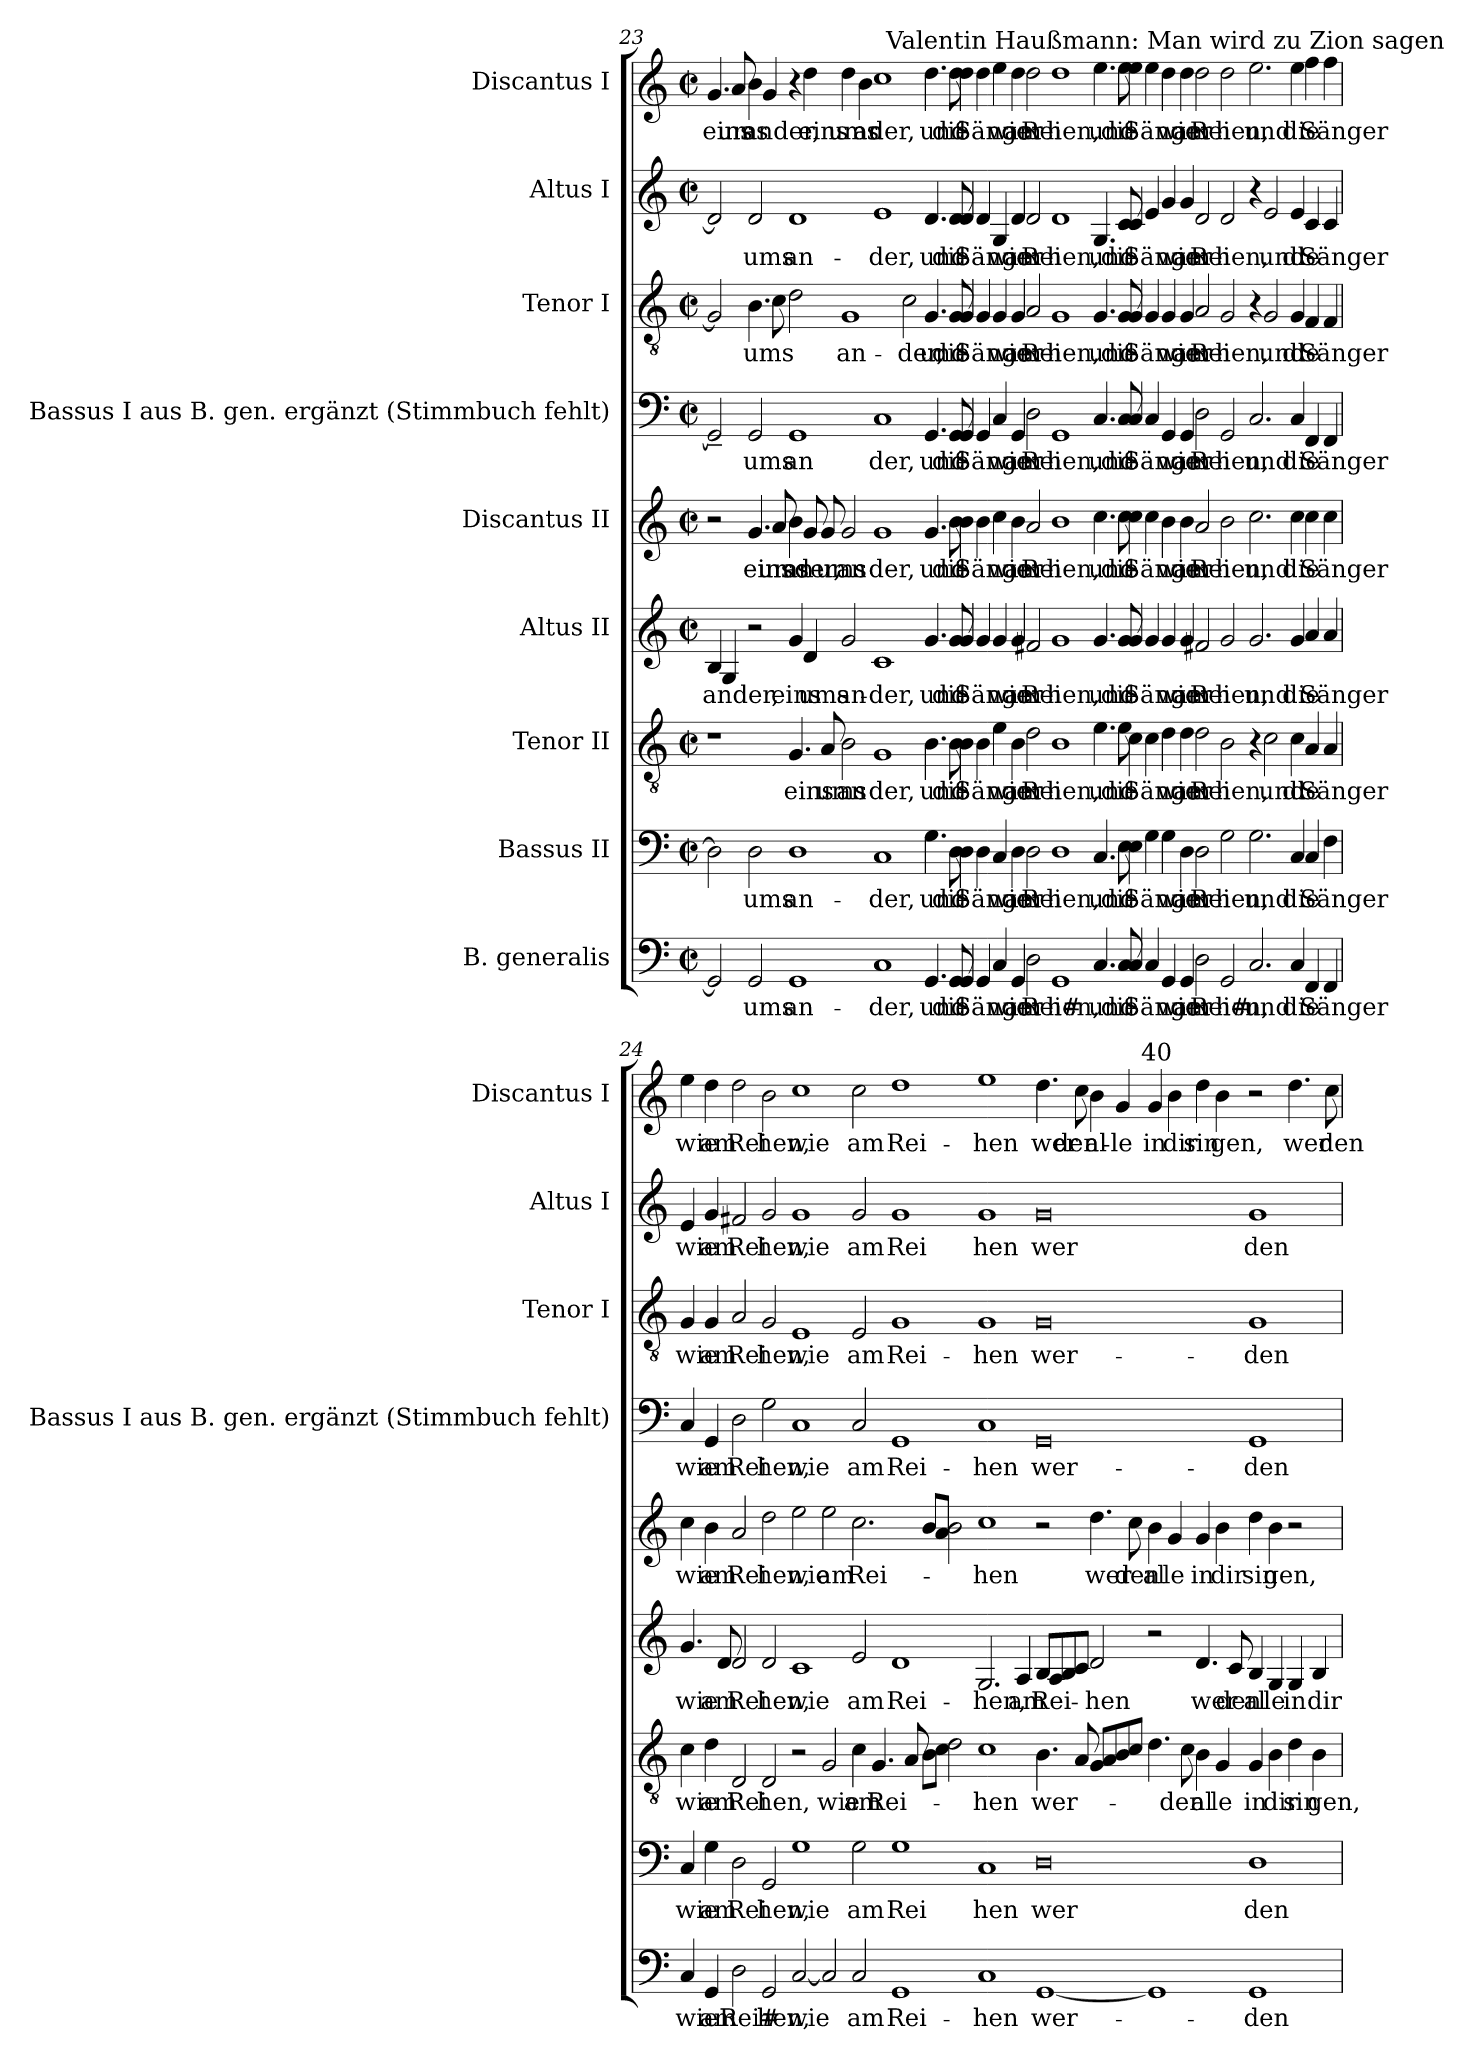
**kern	**text	**kern	**text	**kern	**text	**kern	**text	**kern	**text	**kern	**text	**kern	**text	**kern	**text	**kern	**text
*part9	*part9	*part8	*part8	*part7	*part7	*part6	*part6	*part5	*part5	*part4	*part4	*part3	*part3	*part2	*part2	*part1	*part1
*staff9	*staff9	*staff8	*staff8	*staff7	*staff7	*staff6	*staff6	*staff5	*staff5	*staff4	*staff4	*staff3	*staff3	*staff2	*staff2	*staff1	*staff1
*I"B. generalis	*	*I"Bassus II	*	*I"Tenor II	*	*I"Altus II	*	*I"Discantus II	*	*I"Bassus I aus B. gen. ergänzt  (Stimmbuch fehlt)	*	*I"Tenor I	*	*I"Altus I	*	*I"Discantus I	*
*	*	*	*	*	*	*	*	*	*	*I'Bassus I aus B. gen. ergänzt  (Stimmbuch fehlt)	*	*I'Tenor I	*	*I'Altus I	*	*I'Discantus I	*
!!LO:PB:g=z
*clefF4	*	*clefF4	*	*clefGv2	*	*clefG2	*	*clefG2	*	*clefF4	*	*clefGv2	*	*clefG2	*	*clefG2	*
*M2/2	*	*M2/2	*	*M2/2	*	*M2/2	*	*M2/2	*	*M2/2	*	*M2/2	*	*M2/2	*	*M2/2	*
*met(c|)	*	*met(c|)	*	*met(c|)	*	*met(c|)	*	*met(c|)	*	*met(c|)	*	*met(c|)	*	*met(c|)	*	*met(c|)	*
=23	=23	=23	=23	=23	=23	=23	=23	=23	=23	=23	=23	=23	=23	=23	=23	=23	=23
!	!	!	!	!	!	!	!LO:LY:b	!	!	!	!	!	!	!	!	!	!LO:LY:b:cj
*	*	*	*	*	*	*	*	*	*	*	*	*	*	*	*	*^	*
2GG/]	.	2D\]	.	1r	.	4B/	ander,	2r	.	2GG~</]	.	2G/]	.	2d/]	.	4.g/	1ryy	eins
.	.	.	.	.	.	4G/	.	.	.	.	.	.	.	.	.	.	.	.
!	!	!	!	!	!	!	!	!	!	!	!	!	!	!	!	!	!	!LO:LY:b:cj
.	.	.	.	.	.	.	.	.	.	.	.	.	.	.	.	8a/	.	ums
!	!LO:LY:b:cj	!	!LO:LY:b:cj	!	!	!	!	!	!LO:LY:b:cj	!	!LO:LY:b:cj	!	!LO:LY:b:cj	!	!LO:LY:b:cj	!	!	!LO:LY:b
2GG/	ums	2D\	ums	.	.	2r	.	4.g/	eins	2GG/	ums	4.B\	ums	2d/	ums	4b\	.	ander,
.	.	.	.	.	.	.	.	.	.	.	.	.	.	.	.	4g/	.	.
!	!	!	!	!	!	!	!	!	!LO:LY:b:cj	!	!	!	!	!	!	!	!	!
.	.	.	.	.	.	.	.	8a/	ums	.	.	8c\	.	.	.	.	.	.
!	!LO:LY:b:cj	!	!LO:LY:b:cj	!	!LO:LY:b:cj	!	!LO:LY:b:cj	!	!LO:LY:b:cj	!	!LO:LY:b:cj	!	!	!	!LO:LY:b:cj	!	!	!
1GG	an-	1D	an-	4.G/	eins	4g/	eins	4b\	an	1GG	an	2d\	.	1d	an-	4r	1ryy	.
!	!	!	!	!	!	!	!LO:LY:b:cj	!	!LO:LY:b:cj	!	!	!	!	!	!	!	!	!LO:LY:b:cj
.	.	.	.	.	.	4d/	ums	8g/	der,	.	.	.	.	.	.	4dd\	.	eins
!	!	!	!	!	!LO:LY:b:cj	!	!	!	!LO:LY:b:cj	!	!	!	!	!	!	!	!	!
.	.	.	.	8A/	ums	.	.	8g/	ums	.	.	.	.	.	.	.	.	.
!	!	!	!	!	!LO:LY:b:cj	!	!LO:LY:b:cj	!	!LO:LY:b:cj	!	!	!	!LO:LY:b:cj	!	!	!	!	!LO:LY:b:cj
.	.	.	.	2B\	an	2g/	an-	2g/	an	.	.	1G	an-	.	.	4dd\	.	ums
!	!	!	!	!	!	!	!	!	!	!	!	!	!	!	!	!	!	!LO:LY:b:cj
.	.	.	.	.	.	.	.	.	.	.	.	.	.	.	.	4b\	.	an-
!	!LO:LY:b:cj	!	!LO:LY:b:cj	!	!LO:LY:b:cj	!	!LO:LY:b:cj	!	!LO:LY:b:cj	!	!LO:LY:b:cj	!	!	!	!LO:LY:b:cj	!	!	!LO:LY:b:cj
1C	-der,	1C	-der,	1G	der,	1c	-der,	1g	der,	1C	der,	.	.	1e	-der,	1cc	8.ryy	-der,
!	!	!	!	!	!	!	!	!	!	!	!	!	!	!	!	!	!LO:TX:a:t=Valentin Haußmann&colon; Man wird zu Zion sagen	!
.	.	.	.	.	.	.	.	.	.	.	.	.	.	.	.	.	1ryy	.
!	!	!	!	!	!	!	!	!	!	!	!	!	!LO:LY:b:cj	!	!	!	!	!
.	.	.	.	.	.	.	.	.	.	.	.	2c\	-der,	.	.	.	.	.
!	!LO:LY:b:cj	!	!LO:LY:b:cj	!	!LO:LY:b:cj	!	!LO:LY:b:cj	!	!LO:LY:b:cj	!	!LO:LY:b:cj	!	!LO:LY:b:cj	!	!LO:LY:b:cj	!	!	!LO:LY:b:cj
4.GG/	und	4.G\	und	4.B\	und	4.g/	und	4.g/	und	4.GG/	und	4.G/	und	4.d/	und	4.dd\	.	und
.	.	.	.	.	.	.	.	.	.	.	.	.	.	.	.	.	1ryy	.
!	!LO:LY:b:cj	!	!LO:LY:b:cj	!	!LO:LY:b:cj	!	!LO:LY:b:cj	!	!LO:LY:b:cj	!	!LO:LY:b:cj	!	!LO:LY:b:cj	!	!LO:LY:b:cj	!	!	!LO:LY:b:cj
8GG/	die	8D\	die	8B\	die	8g/	die	8b\	die	8GG/	die	8G/	die	8d/	die	8dd\	.	die
!	!LO:LY:b:cj	!	!LO:LY:b:cj	!	!LO:LY:b:cj	!	!LO:LY:b:cj	!	!LO:LY:b:cj	!	!LO:LY:b:cj	!	!LO:LY:b:cj	!	!LO:LY:b:cj	!	!	!LO:LY:b:cj
4GG/	Sänger	4D\	Sänger	4B\	Sänger	4g/	Sänger	4b\	Sänger	4GG/	Sänger	4G/	Sänger	4d/	Sänger	4dd\	.	Sänger
4GG/	.	4D\	.	4B\	.	4g/	.	4b\	.	4GG/	.	4G/	.	4d/	.	4dd\	.	.
!	!LO:LY:b:cj	!	!LO:LY:b:cj	!	!LO:LY:b:cj	!	!LO:LY:b:cj	!	!LO:LY:b:cj	!	!LO:LY:b:cj	!	!LO:LY:b:cj	!	!LO:LY:b:cj	!	!	!LO:LY:b:cj
4C/	wie	4C/	wie	4e\	wie	4g/	wie	4cc\	wie	4C/	wie	4G/	wie	4G/	wie	4ee\	.	wie
.	.	.	.	.	.	.	.	.	.	.	.	.	.	.	.	.	1ryy	.
!	!LO:LY:b:cj	!	!LO:LY:b:cj	!	!LO:LY:b:cj	!	!LO:LY:b:cj	!	!LO:LY:b:cj	!	!LO:LY:b:cj	!	!LO:LY:b:cj	!	!LO:LY:b:cj	!	!	!LO:LY:b:cj
4GG/	am	4D\	am	4B\	am	4g/	am	4b\	am	4GG/	am	4G/	am	4d/	am	4dd\	.	am
!	!LO:LY:b:rj	!	!LO:LY:b:cj	!	!LO:LY:b:cj	!	!LO:LY:b:cj	!	!LO:LY:b:cj	!	!LO:LY:b:cj	!	!LO:LY:b:cj	!	!LO:LY:b:cj	!	!	!LO:LY:b:cj
2D\	Rei#-	2D\	Rei-	2d\	Rei	2f#X/	Rei-	2a/	Rei	2D\	Rei	2A/	Rei-	2d/	Rei-	2dd\	.	Rei-
!	!LO:LY:b:cj	!	!LO:LY:b:cj	!	!LO:LY:b:cj	!	!LO:LY:b:cj	!	!LO:LY:b:cj	!	!LO:LY:b:cj	!	!LO:LY:b:cj	!	!LO:LY:b:cj	!	!	!LO:LY:b:cj
1GG	-hen,	1D	-hen,	1B	hen,	1g	-hen,	1b	hen,	1GG	hen,	1G	-hen,	1d	-hen,	1dd	.	-hen,
.	.	.	.	.	.	.	.	.	.	.	.	.	.	.	.	.	1ryy	.
!	!LO:LY:b:cj	!	!LO:LY:b:cj	!	!LO:LY:b:cj	!	!LO:LY:b:cj	!	!LO:LY:b:cj	!	!LO:LY:b:cj	!	!LO:LY:b:cj	!	!LO:LY:b:cj	!	!	!LO:LY:b:cj
4.C/	und	4.C/	und	4.e\	und	4.g/	und	4.cc\	und	4.C/	und	4.G/	und	4.G/	und	4.ee\	.	und
.	.	.	.	.	.	.	.	.	.	.	.	.	.	.	.	.	1ryy	.
!	!LO:LY:b:cj	!	!LO:LY:b:cj	!	!LO:LY:b:cj	!	!LO:LY:b:cj	!	!LO:LY:b:cj	!	!LO:LY:b:cj	!	!LO:LY:b:cj	!	!LO:LY:b:cj	!	!	!LO:LY:b:cj
8C/	die	8E\	die	8e\	die	8g/	die	8cc\	die	8C/	die	8G/	die	8c/	die	8ee\	.	die
!	!LO:LY:b:cj	!	!LO:LY:b:cj	!	!LO:LY:b:cj	!	!LO:LY:b:cj	!	!LO:LY:b:cj	!	!LO:LY:b:cj	!	!LO:LY:b:cj	!	!LO:LY:b:cj	!	!	!LO:LY:b:cj
4C/	Sänger	4E\	Sänger	4c\	Sänger	4g/	Sänger	4cc\	Sänger	4C/	Sänger	4G/	Sänger	4c/	Sänger	4ee\	.	Sänger
4C/	.	4G\	.	4c\	.	4g/	.	4cc\	.	4C/	.	4G/	.	4e/	.	4ee\	.	.
!	!LO:LY:b:cj	!	!LO:LY:b:cj	!	!LO:LY:b:cj	!	!LO:LY:b:cj	!	!LO:LY:b:cj	!	!LO:LY:b:cj	!	!LO:LY:b:cj	!	!LO:LY:b:cj	!	!	!LO:LY:b:cj
4GG/	wie	4G\	wie	4d\	wie	4g/	wie	4b\	wie	4GG/	wie	4G/	wie	4g/	wie	4dd\	.	wie
.	.	.	.	.	.	.	.	.	.	.	.	.	.	.	.	.	1ryy	.
!	!LO:LY:b:cj	!	!LO:LY:b:cj	!	!LO:LY:b:cj	!	!LO:LY:b:cj	!	!LO:LY:b:cj	!	!LO:LY:b:cj	!	!LO:LY:b:cj	!	!LO:LY:b:cj	!	!	!LO:LY:b:cj
4GG/	am	4D\	am	4d\	am	4g/	am	4b\	am	4GG/	am	4G/	am	4g/	am	4dd\	.	am
!	!LO:LY:b:rj	!	!LO:LY:b:cj	!	!LO:LY:b:cj	!	!LO:LY:b:cj	!	!LO:LY:b:cj	!	!LO:LY:b:cj	!	!LO:LY:b:cj	!	!LO:LY:b:cj	!	!	!LO:LY:b:cj
2D\	Rei#-	2D\	Rei-	2d\	Rei	2f#X/	Rei-	2a/	Rei	2D\	Rei	2A/	Rei-	2d/	Rei-	2dd\	.	Rei-
!	!LO:LY:b:cj	!	!LO:LY:b:cj	!	!LO:LY:b:cj	!	!LO:LY:b:cj	!	!LO:LY:b:cj	!	!LO:LY:b:cj	!	!LO:LY:b:cj	!	!LO:LY:b:cj	!	!	!LO:LY:b:cj
2GG/	-hen,	2G\	-hen,	2B\	hen,	2g/	-hen,	2b\	hen,	2GG/	hen,	2G/	-hen,	2d/	-hen,	2dd\	.	-hen,
.	.	.	.	.	.	.	.	.	.	.	.	.	.	.	.	.	1ryy	.
!	!LO:LY:b:cj	!	!LO:LY:b:cj	!	!	!	!LO:LY:b:cj	!	!LO:LY:b:cj	!	!LO:LY:b:cj	!	!	!	!	!	!	!LO:LY:b:cj
2.C/	und	2.G\	und	4r	.	2.g/	und	2.cc\	und	2.C/	und	4r	.	4r	.	2.ee\	.	und
!	!	!	!	!	!LO:LY:b:cj	!	!	!	!	!	!	!	!LO:LY:b:cj	!	!LO:LY:b:cj	!	!	!
.	.	.	.	2c\	und	.	.	.	.	.	.	2G/	und	2e/	und	.	.	.
.	.	.	.	.	.	.	.	.	.	.	.	.	.	.	.	.	2ryy	.
!	!LO:LY:b:cj	!	!LO:LY:b:cj	!	!LO:LY:b:cj	!	!LO:LY:b:cj	!	!LO:LY:b:cj	!	!LO:LY:b:cj	!	!LO:LY:b:cj	!	!LO:LY:b:cj	!	!	!LO:LY:b:cj
4C/	die	4C/	die	4c\	die	4g/	die	4cc\	die	4C/	die	4G/	die	4e/	die	4ee\	.	die
!	!LO:LY:b:cj	!	!LO:LY:b:cj	!	!LO:LY:b:cj	!	!LO:LY:b:cj	!	!LO:LY:b:cj	!	!LO:LY:b:cj	!	!LO:LY:b:cj	!	!LO:LY:b:cj	!	!	!LO:LY:b:cj
4FF/	Sänger	4C/	Sänger	4A/	Sänger	4a/	Sänger	4cc\	Sänger	4FF/	Sänger	4F/	Sänger	4c/	Sänger	4ff\	.	Sänger
.	.	.	.	.	.	.	.	.	.	.	.	.	.	.	.	.	4ryy	.
4FF/	.	4F\	.	4A/	.	4a/	.	4cc\	.	4FF/	.	4F/	.	4c/	.	4ff\	.	.
.	.	.	.	.	.	.	.	.	.	.	.	.	.	.	.	.	16ryy	.
!!LO:LB:g=z	!!
=24	=24	=24	=24	=24	=24	=24	=24	=24	=24	=24	=24	=24	=24	=24	=24	=24	=24	=24
!	!LO:LY:b:cj	!	!LO:LY:b:cj	!	!LO:LY:b:cj	!	!LO:LY:b:cj	!	!LO:LY:b:cj	!	!LO:LY:b:cj	!	!LO:LY:b:cj	!	!LO:LY:b:cj	!	!	!LO:LY:b:cj
4C/	wie	4C/	wie	4c\	wie	4.g/	wie	4cc\	wie	4C/	wie	4G/	wie	4e/	wie	4ee\	1ryy	wie
!	!LO:LY:b:cj	!	!LO:LY:b:cj	!	!LO:LY:b:cj	!	!	!	!LO:LY:b:cj	!	!LO:LY:b:cj	!	!LO:LY:b:cj	!	!LO:LY:b:cj	!	!	!LO:LY:b:cj
4GG/	am	4G\	am	4d\	am	.	.	4b\	am	4GG/	am	4G/	am	4g/	am	4dd\	.	am
!	!	!	!	!	!	!	!LO:LY:b:cj	!	!	!	!	!	!	!	!	!	!	!
.	.	.	.	.	.	8d/	am	.	.	.	.	.	.	.	.	.	.	.
!	!LO:LY:b:rj	!	!LO:LY:b:cj	!	!LO:LY:b:cj	!	!LO:LY:b:cj	!	!LO:LY:b:cj	!	!LO:LY:b:cj	!	!LO:LY:b:cj	!	!LO:LY:b:cj	!	!	!LO:LY:b:cj
2D\	Rei#-	2D\	Rei	2D/	Rei-	2d/	Rei-	2a/	Rei-	2D\	Rei-	2A/	Rei-	2f#X/	Rei	2dd\	.	Rei-
!	!LO:LY:b:cj	!	!LO:LY:b:cj	!	!LO:LY:b:cj	!	!LO:LY:b:cj	!	!LO:LY:b:cj	!	!LO:LY:b:cj	!	!LO:LY:b:cj	!	!LO:LY:b:cj	!	!	!LO:LY:b:cj
2GG/	-hen,	2GG/	hen,	2D/	-hen,	2d/	-hen,	2dd\	-hen,	2G\	-hen,	2G/	-hen,	2g/	hen,	2b\	1ryy	-hen,
!	!LO:LY:b:cj	!	!LO:LY:b:cj	!	!	!	!LO:LY:b:cj	!	!LO:LY:b:cj	!	!LO:LY:b:cj	!	!LO:LY:b:cj	!	!LO:LY:b:cj	!	!	!LO:LY:b:cj
[<2C/	wie	1G	wie	2r	.	1c	wie	2ee\	wie	1C	wie	1E	wie	1g	wie	1cc	.	wie
!	!	!	!	!	!LO:LY:b:cj	!	!	!	!LO:LY:b:cj	!	!	!	!	!	!	!	!	!
2C/]	.	.	.	2G/	wie	.	.	2ee\	am	.	.	.	.	.	.	.	1ryy	.
!	!LO:LY:b:cj	!	!LO:LY:b:cj	!	!LO:LY:b:cj	!	!LO:LY:b:cj	!	!LO:LY:b:cj	!	!LO:LY:b:cj	!	!LO:LY:b:cj	!	!LO:LY:b:cj	!	!	!LO:LY:b:cj
2C/	am	2G\	am	4c\	am	2e/	am	2.cc\	Rei-	2C/	am	2E/	am	2g/	am	2cc\	.	am
!	!	!	!	!	!LO:LY:b:cj	!	!	!	!	!	!	!	!	!	!	!	!	!
.	.	.	.	4.G/	Rei-	.	.	.	.	.	.	.	.	.	.	.	.	.
!	!LO:LY:b:cj	!	!LO:LY:b:cj	!	!	!	!LO:LY:b:cj	!	!	!	!LO:LY:b:cj	!	!LO:LY:b:cj	!	!LO:LY:b:cj	!	!	!LO:LY:b:cj
1GG	Rei-	1G	Rei	.	.	1d	Rei-	.	.	1GG	Rei-	1G	Rei-	1g	Rei	1dd	1ryy	Rei-
.	.	.	.	8A/	.	.	.	.	.	.	.	.	.	.	.	.	.	.
.	.	.	.	8B\L	.	.	.	8b/L	.	.	.	.	.	.	.	.	.	.
.	.	.	.	8c\J	.	.	.	8a/J	.	.	.	.	.	.	.	.	.	.
.	.	.	.	2d\	.	.	.	2b\	.	.	.	.	.	.	.	.	.	.
!	!LO:LY:b:cj	!	!LO:LY:b:cj	!	!LO:LY:b:cj	!	!LO:LY:b:cj	!	!LO:LY:b:cj	!	!LO:LY:b:cj	!	!LO:LY:b:cj	!	!LO:LY:b:cj	!	!	!LO:LY:b:cj
1C	-hen	1C	hen	1c	-hen	2.G/	-hen,	1cc	-hen	1C	-hen	1G	-hen	1g	hen	1ee	1ryy	-hen
!	!	!	!	!	!	!	!LO:LY:b:cj	!	!	!	!	!	!	!	!	!	!	!
.	.	.	.	.	.	4A/	am	.	.	.	.	.	.	.	.	.	.	.
!	!LO:LY:b:cj	!	!LO:LY:b:cj	!	!LO:LY:b:cj	!	!LO:LY:b:cj	!	!	!	!LO:LY:b:cj	!	!LO:LY:b:cj	!	!LO:LY:b:cj	!	!	!LO:LY:b:cj
[<1GG<	wer-	0D	wer	4.B\	wer-	8B/L	Rei-	2r	.	0GG	wer-	0G	wer-	0g	wer	4.dd\	2ryy	wer-
.	.	.	.	.	.	8A/	.	.	.	.	.	.	.	.	.	.	.	.
.	.	.	.	.	.	8B/	.	.	.	.	.	.	.	.	.	.	.	.
!	!	!	!	!	!	!	!	!	!	!	!	!	!	!	!	!	!	!LO:LY:b:cj
.	.	.	.	8A/	.	8c/J	.	.	.	.	.	.	.	.	.	8cc\	.	-den
!	!	!	!	!	!	!	!LO:LY:b:cj	!	!LO:LY:b:cj	!	!	!	!	!	!	!	!	!LO:LY:b:cj
.	.	.	.	8G/L	.	2d/	-hen	4.dd\	wer-	.	.	.	.	.	.	4b\	4ryy	al-
.	.	.	.	8A/	.	.	.	.	.	.	.	.	.	.	.	.	.	.
!	!	!	!	!	!	!	!	!	!	!	!	!	!	!	!	!	!	!LO:LY:b:cj
.	.	.	.	8B/	.	.	.	.	.	.	.	.	.	.	.	4g/	8ryy	-le
!	!	!	!	!	!	!	!	!	!LO:LY:b:cj	!	!	!	!	!	!	!	!	!
.	.	.	.	8c/J	.	.	.	8cc\	-den	.	.	.	.	.	.	.	16ryy	.
.	.	.	.	.	.	.	.	.	.	.	.	.	.	.	.	.	64ryy	.
!	!	!	!	!	!	!	!	!	!	!	!	!	!	!	!	!	!LO:TX:a:t=40	!
.	.	.	.	.	.	.	.	.	.	.	.	.	.	.	.	.	1ryy	.
!	!	!	!	!	!	!	!	!	!LO:LY:b:cj	!	!	!	!	!	!	!	!	!LO:LY:b:cj
1GG<]	.	.	.	4.d\	.	2r	.	4b\	al-	.	.	.	.	.	.	4g/	.	in
!	!	!	!	!	!	!	!	!	!LO:LY:b:cj	!	!	!	!	!	!	!	!	!LO:LY:b:cj
.	.	.	.	.	.	.	.	4g/	-le	.	.	.	.	.	.	4b\	.	dir
!	!	!	!	!	!LO:LY:b:cj	!	!	!	!	!	!	!	!	!	!	!	!	!
.	.	.	.	8c\	-den	.	.	.	.	.	.	.	.	.	.	.	.	.
!	!	!	!	!	!LO:LY:b:cj	!	!LO:LY:b:cj	!	!LO:LY:b:cj	!	!	!	!	!	!	!	!	!LO:LY:b:cj
.	.	.	.	4B\	al-	4.d/	wer-	4g/	in	.	.	.	.	.	.	4dd\	.	sin-
!	!	!	!	!	!LO:LY:b:cj	!	!	!	!LO:LY:b:cj	!	!	!	!	!	!	!	!	!LO:LY:b:cj
.	.	.	.	4G/	-le	.	.	4b\	dir	.	.	.	.	.	.	4b\	.	-gen,
!	!	!	!	!	!	!	!LO:LY:b:cj	!	!	!	!	!	!	!	!	!	!	!
.	.	.	.	.	.	8c/	-den	.	.	.	.	.	.	.	.	.	.	.
.	.	.	.	.	.	.	.	.	.	.	.	.	.	.	.	.	1ryy	.
!	!LO:LY:b:cj	!	!LO:LY:b:cj	!	!LO:LY:b:cj	!	!LO:LY:b:cj	!	!LO:LY:b:cj	!	!LO:LY:b:cj	!	!LO:LY:b:cj	!	!LO:LY:b:cj	!	!	!
1GG	-den	1D	den	4G/	in	4B/	al-	4dd\	sin	1GG	-den	1G	-den	1g	den	2r	.	.
!	!	!	!	!	!LO:LY:b:cj	!	!LO:LY:b:cj	!	!LO:LY:b:cj	!	!	!	!	!	!	!	!	!
.	.	.	.	4B\	dir	4G/	-le	4b\	gen,	.	.	.	.	.	.	.	.	.
!	!	!	!	!	!LO:LY:b:cj	!	!LO:LY:b:cj	!	!	!	!	!	!	!	!	!	!	!LO:LY:b:cj
.	.	.	.	4d\	sin-	4G/	in	2r	.	.	.	.	.	.	.	4.dd\	.	wer-
!	!	!	!	!	!LO:LY:b:cj	!	!LO:LY:b:cj	!	!	!	!	!	!	!	!	!	!	!
.	.	.	.	4B\	-gen,	4B/	dir	.	.	.	.	.	.	.	.	.	.	.
!	!	!	!	!	!	!	!	!	!	!	!	!	!	!	!	!	!	!LO:LY:b:cj
.	.	.	.	.	.	.	.	.	.	.	.	.	.	.	.	8cc\	.	-den
.	.	.	.	.	.	.	.	.	.	.	.	.	.	.	.	.	32.ryy	.
*	*	*	*	*	*	*	*	*	*	*	*	*	*	*	*	*v	*v	*
=	=	=	=	=	=	=	=	=	=	=	=	=	=	=	=	=	=
*-	*-	*-	*-	*-	*-	*-	*-	*-	*-	*-	*-	*-	*-	*-	*-	*-	*-
